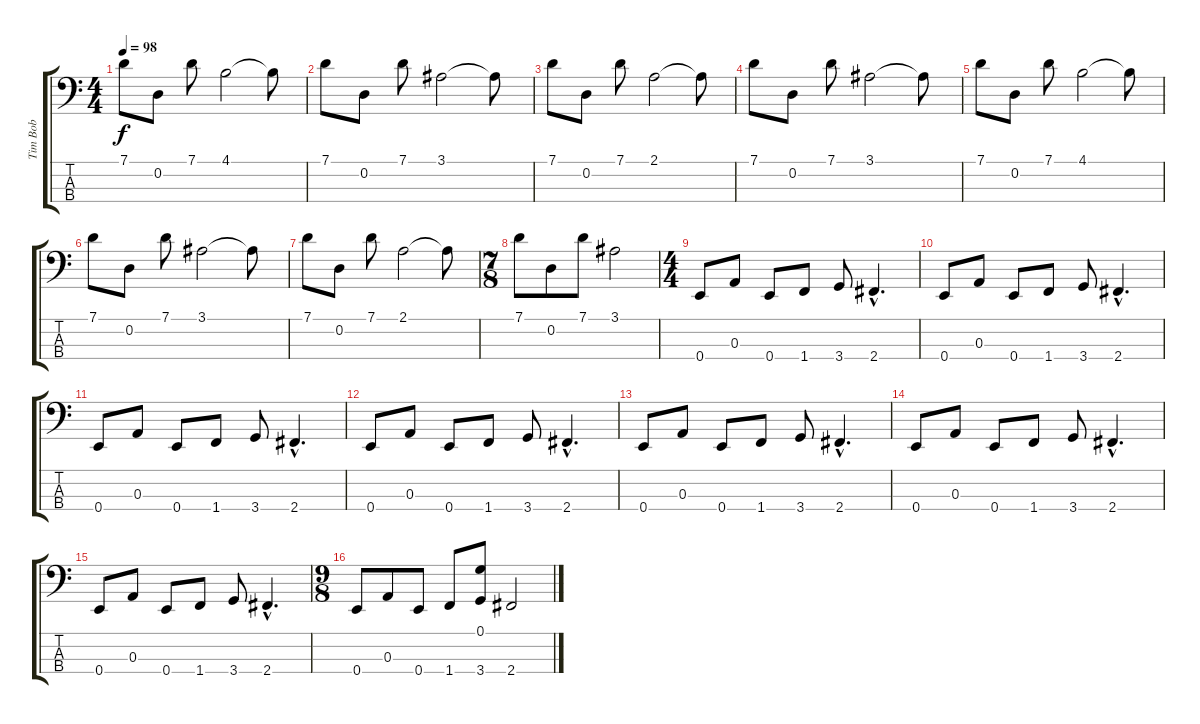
\track ("Tim Bob" "Tim Bob") {instrument slapbass1}
\staff {score tabs}
\tuning (G2 D2 A1 E1) {hide}
\ts (4 4)
\tempo 98
\clef f4
\ks c
7.1.8{dy f} 0.2.8 7.1.8 4.1.2 4.1{t}.8 |
7.1.8 0.2.8 7.1.8 3.1.2 3.1{t}.8 |
7.1.8 0.2.8 7.1.8 2.1.2 2.1{t}.8 |
7.1.8 0.2.8 7.1.8 3.1.2 3.1{t}.8 |
7.1.8 0.2.8 7.1.8 4.1.2 4.1{t}.8 |
7.1.8 0.2.8 7.1.8 3.1.2 3.1{t}.8 |
7.1.8 0.2.8 7.1.8 2.1.2 2.1{t}.8 |
\ts (7 8)
7.1.8 0.2.8 7.1.8 3.1.2 |
\ts (4 4)
0.4.8 0.3.8 0.4.8 1.4.8 3.4.8 2.4{hac}.4{d} |
0.4.8 0.3.8 0.4.8 1.4.8 3.4.8 2.4{hac}.4{d} |
0.4.8 0.3.8 0.4.8 1.4.8 3.4.8 2.4{hac}.4{d} |
0.4.8 0.3.8 0.4.8 1.4.8 3.4.8 2.4{hac}.4{d} |
0.4.8 0.3.8 0.4.8 1.4.8 3.4.8 2.4{hac}.4{d} |
0.4.8 0.3.8 0.4.8 1.4.8 3.4.8 2.4{hac}.4{d} |
0.4.8 0.3.8 0.4.8 1.4.8 3.4.8 2.4{hac}.4{d} |
\ts (9 8)
0.4.8 0.3.8 0.4.8 1.4.8 (0.1 3.4).8 2.4.2
